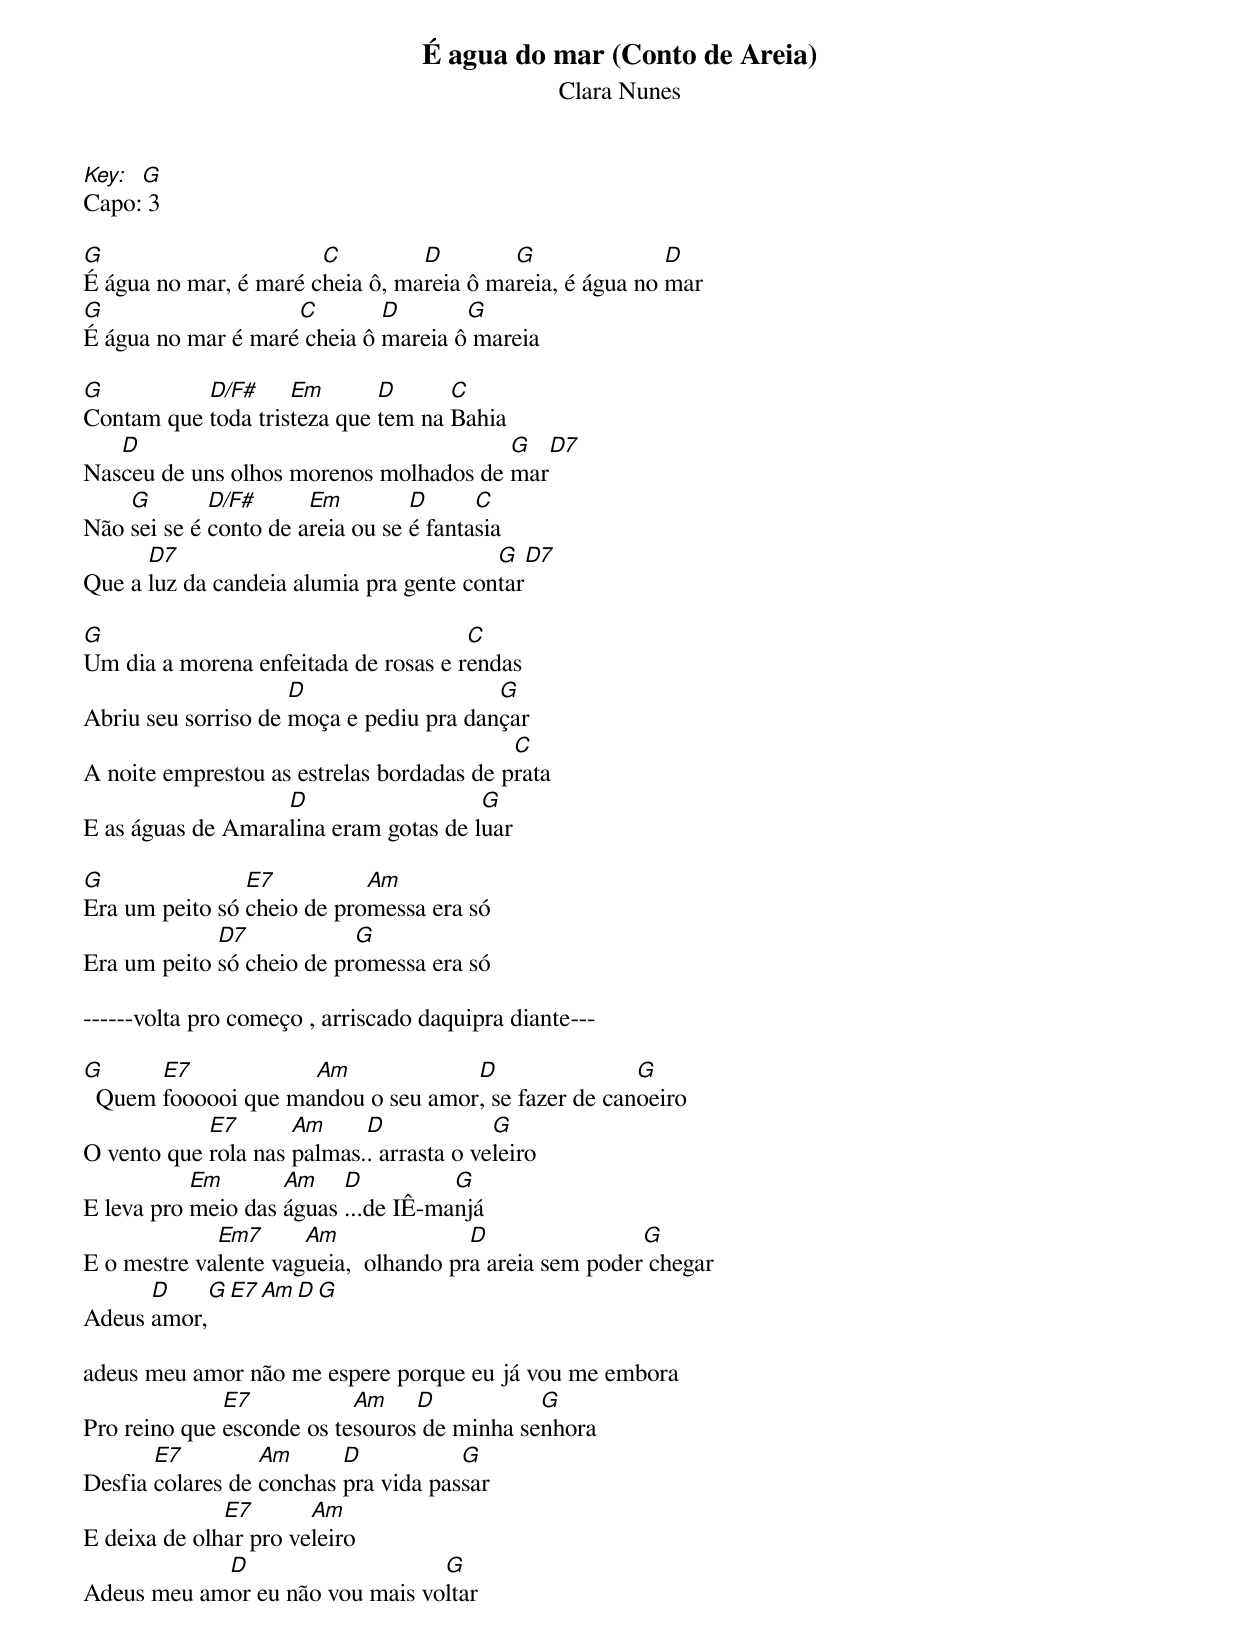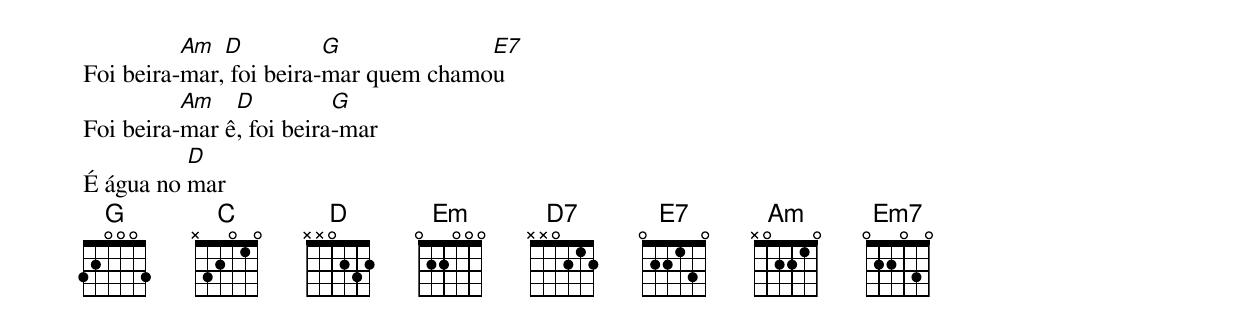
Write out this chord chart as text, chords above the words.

É agua do mar (Conto de Areia)
Clara Nunes
Key: G
Capo: 3

G                      C         D        G               D
É água no mar, é maré cheia ô, mareia ô mareia, é água no mar
G                   C        D       G
É água no mar é maré cheia ô mareia ô mareia

G          D/F#     Em       D      C
Contam que toda tristeza que tem na Bahia
   D                                    G     D7
Nasceu de uns olhos morenos molhados de mar
    G        D/F#      Em         D      C
Não sei se é conto de areia ou se é fantasia
      D7                                 G   D7
Que a luz da candeia alumia pra gente contar

G                                     C
Um dia a morena enfeitada de rosas e rendas
                     D                   G
Abriu seu sorriso de moça e pediu pra dançar
                                           C
A noite emprestou as estrelas bordadas de prata
                   D                   G
E as águas de Amaralina eram gotas de luar

G               E7          Am
Era um peito só cheio de promessa era só
             D7            G
Era um peito só cheio de promessa era só

------volta pro começo , arriscado daquipra diante---

G      E7            Am             D                G
  Quem foooooi que mandou o seu amor, se fazer de canoeiro
            E7       Am     D             G
O vento que rola nas palmas.. arrasta o veleiro
           Em       Am    D          G
E leva pro meio das águas ...de IÊ-manjá
             Em7      Am               D                G
E o mestre valente vagueia,  olhando pra areia sem poder chegar
      D    G  E7    Am              D                     G
Adeus amor,

adeus meu amor não me espere porque eu já vou me embora
              E7           Am    D           G
Pro reino que esconde os tesouros de minha senhora
       E7         Am      D           G
Desfia colares de conchas pra vida passar
              E7       Am
E deixa de olhar pro veleiro
            D                    G
Adeus meu amor eu não vou mais voltar

          Am  D          G             E7
Foi beira-mar, foi beira-mar quem chamou
          Am   D          G
Foi beira-mar ê, foi beira-mar
          D
É água no mar
